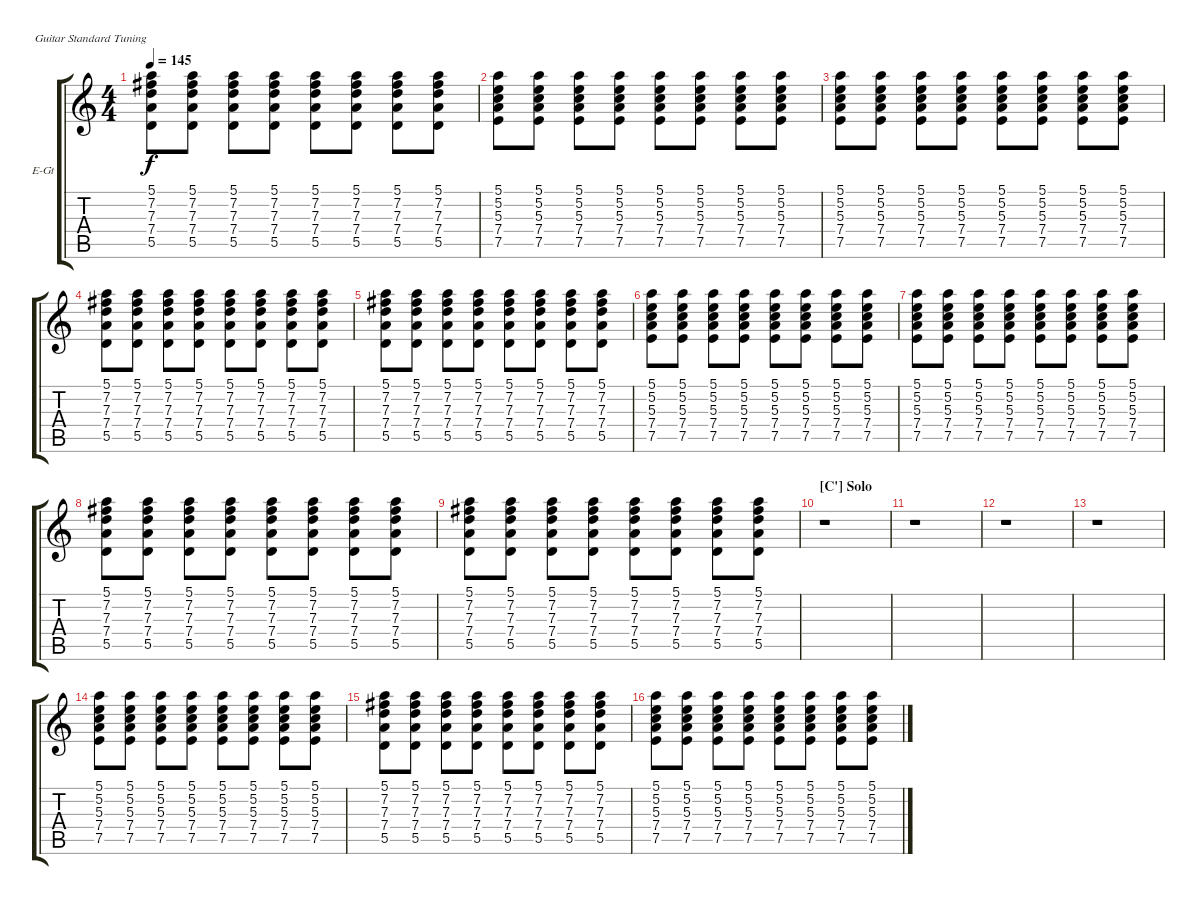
\bracketExtendMode groupsimilarinstruments
\firstSystemTrackNameOrientation horizontal
\otherSystemsTrackNameOrientation horizontal
\track ("Albert Hammond Jr." "E-Gt") {instrument overdrivenguitar}
\staff {score tabs}
\tuning (E4 B3 G3 D3 A2 E2)
\ts (4 4)
\tempo 145
\clef g2
\ks c
(7.2 7.3 7.4 5.5 5.1).8{dy f} (7.2 7.3 7.4 5.5 5.1).8 (7.2 7.3 7.4 5.5 5.1).8 (7.2 7.3 7.4 5.5 5.1).8 (7.2 7.3 7.4 5.5 5.1).8 (7.2 7.3 7.4 5.5 5.1).8 (7.2 7.3 7.4 5.5 5.1).8 (7.2 7.3 7.4 5.5 5.1).8 |
(5.2 5.3 7.4 7.5 5.1).8 (5.2 5.3 7.4 5.1 7.5).8 (5.2 5.3 7.4 5.1 7.5).8 (5.2 5.3 7.4 5.1 7.5).8 (5.2 5.3 7.4 5.1 7.5).8 (5.2 5.3 7.4 5.1 7.5).8 (5.2 5.3 7.4 5.1 7.5).8 (5.2 5.3 7.4 5.1 7.5).8 |
(5.2 5.3 7.4 7.5 5.1).8 (5.2 5.3 7.4 5.1 7.5).8 (5.2 5.3 7.4 5.1 7.5).8 (5.2 5.3 7.4 5.1 7.5).8 (5.2 5.3 7.4 5.1 7.5).8 (5.2 5.3 7.4 5.1 7.5).8 (5.2 5.3 7.4 5.1 7.5).8 (5.2 5.3 7.4 5.1 7.5).8 |
(7.2 7.3 7.4 5.5 5.1).8 (7.2 7.3 7.4 5.5 5.1).8 (7.2 7.3 7.4 5.5 5.1).8 (7.2 7.3 7.4 5.5 5.1).8 (7.2 7.3 7.4 5.5 5.1).8 (7.2 7.3 7.4 5.5 5.1).8 (7.2 7.3 7.4 5.5 5.1).8 (7.2 7.3 7.4 5.5 5.1).8 |
(7.2 7.3 7.4 5.5 5.1).8 (7.2 7.3 7.4 5.5 5.1).8 (7.2 7.3 7.4 5.5 5.1).8 (7.2 7.3 7.4 5.5 5.1).8 (7.2 7.3 7.4 5.5 5.1).8 (7.2 7.3 7.4 5.5 5.1).8 (7.2 7.3 7.4 5.5 5.1).8 (7.2 7.3 7.4 5.5 5.1).8 |
(5.2 5.3 7.4 7.5 5.1).8 (5.2 5.3 7.4 5.1 7.5).8 (5.2 5.3 7.4 5.1 7.5).8 (5.2 5.3 7.4 5.1 7.5).8 (5.2 5.3 7.4 5.1 7.5).8 (5.2 5.3 7.4 5.1 7.5).8 (5.2 5.3 7.4 5.1 7.5).8 (5.2 5.3 7.4 5.1 7.5).8 |
(5.2 5.3 7.4 7.5 5.1).8 (5.2 5.3 7.4 5.1 7.5).8 (5.2 5.3 7.4 5.1 7.5).8 (5.2 5.3 7.4 5.1 7.5).8 (5.2 5.3 7.4 5.1 7.5).8 (5.2 5.3 7.4 5.1 7.5).8 (5.2 5.3 7.4 5.1 7.5).8 (5.2 5.3 7.4 5.1 7.5).8 |
(7.2 7.3 7.4 5.5 5.1).8 (7.2 7.3 7.4 5.5 5.1).8 (7.2 7.3 7.4 5.5 5.1).8 (7.2 7.3 7.4 5.5 5.1).8 (7.2 7.3 7.4 5.5 5.1).8 (7.2 7.3 7.4 5.5 5.1).8 (7.2 7.3 7.4 5.5 5.1).8 (7.2 7.3 7.4 5.5 5.1).8 |
(7.2 7.3 7.4 5.5 5.1).8 (7.2 7.3 7.4 5.5 5.1).8 (7.2 7.3 7.4 5.5 5.1).8 (7.2 7.3 7.4 5.5 5.1).8 (7.2 7.3 7.4 5.5 5.1).8 (7.2 7.3 7.4 5.5 5.1).8 (7.2 7.3 7.4 5.5 5.1).8 (7.2 7.3 7.4 5.5 5.1).8 |
\section ("C'" "Solo")
r.1 |
r.1 |
r.1 |
r.1 |
(5.2 5.3 7.4 7.5 5.1).8 (5.2 5.3 7.4 5.1 7.5).8 (5.2 5.3 7.4 5.1 7.5).8 (5.2 5.3 7.4 5.1 7.5).8 (5.2 5.3 7.4 5.1 7.5).8 (5.2 5.3 7.4 5.1 7.5).8 (5.2 5.3 7.4 5.1 7.5).8 (5.2 5.3 7.4 5.1 7.5).8 |
(7.2 7.3 7.4 5.5 5.1).8 (7.2 7.3 7.4 5.5 5.1).8 (7.2 7.3 7.4 5.5 5.1).8 (7.2 7.3 7.4 5.5 5.1).8 (7.2 7.3 7.4 5.5 5.1).8 (7.2 7.3 7.4 5.5 5.1).8 (7.2 7.3 7.4 5.5 5.1).8 (7.2 7.3 7.4 5.5 5.1).8 |
(5.2 5.3 7.4 7.5 5.1).8 (5.2 5.3 7.4 5.1 7.5).8 (5.2 5.3 7.4 5.1 7.5).8 (5.2 5.3 7.4 5.1 7.5).8 (5.2 5.3 7.4 5.1 7.5).8 (5.2 5.3 7.4 5.1 7.5).8 (5.2 5.3 7.4 5.1 7.5).8 (5.2 5.3 7.4 5.1 7.5).8
